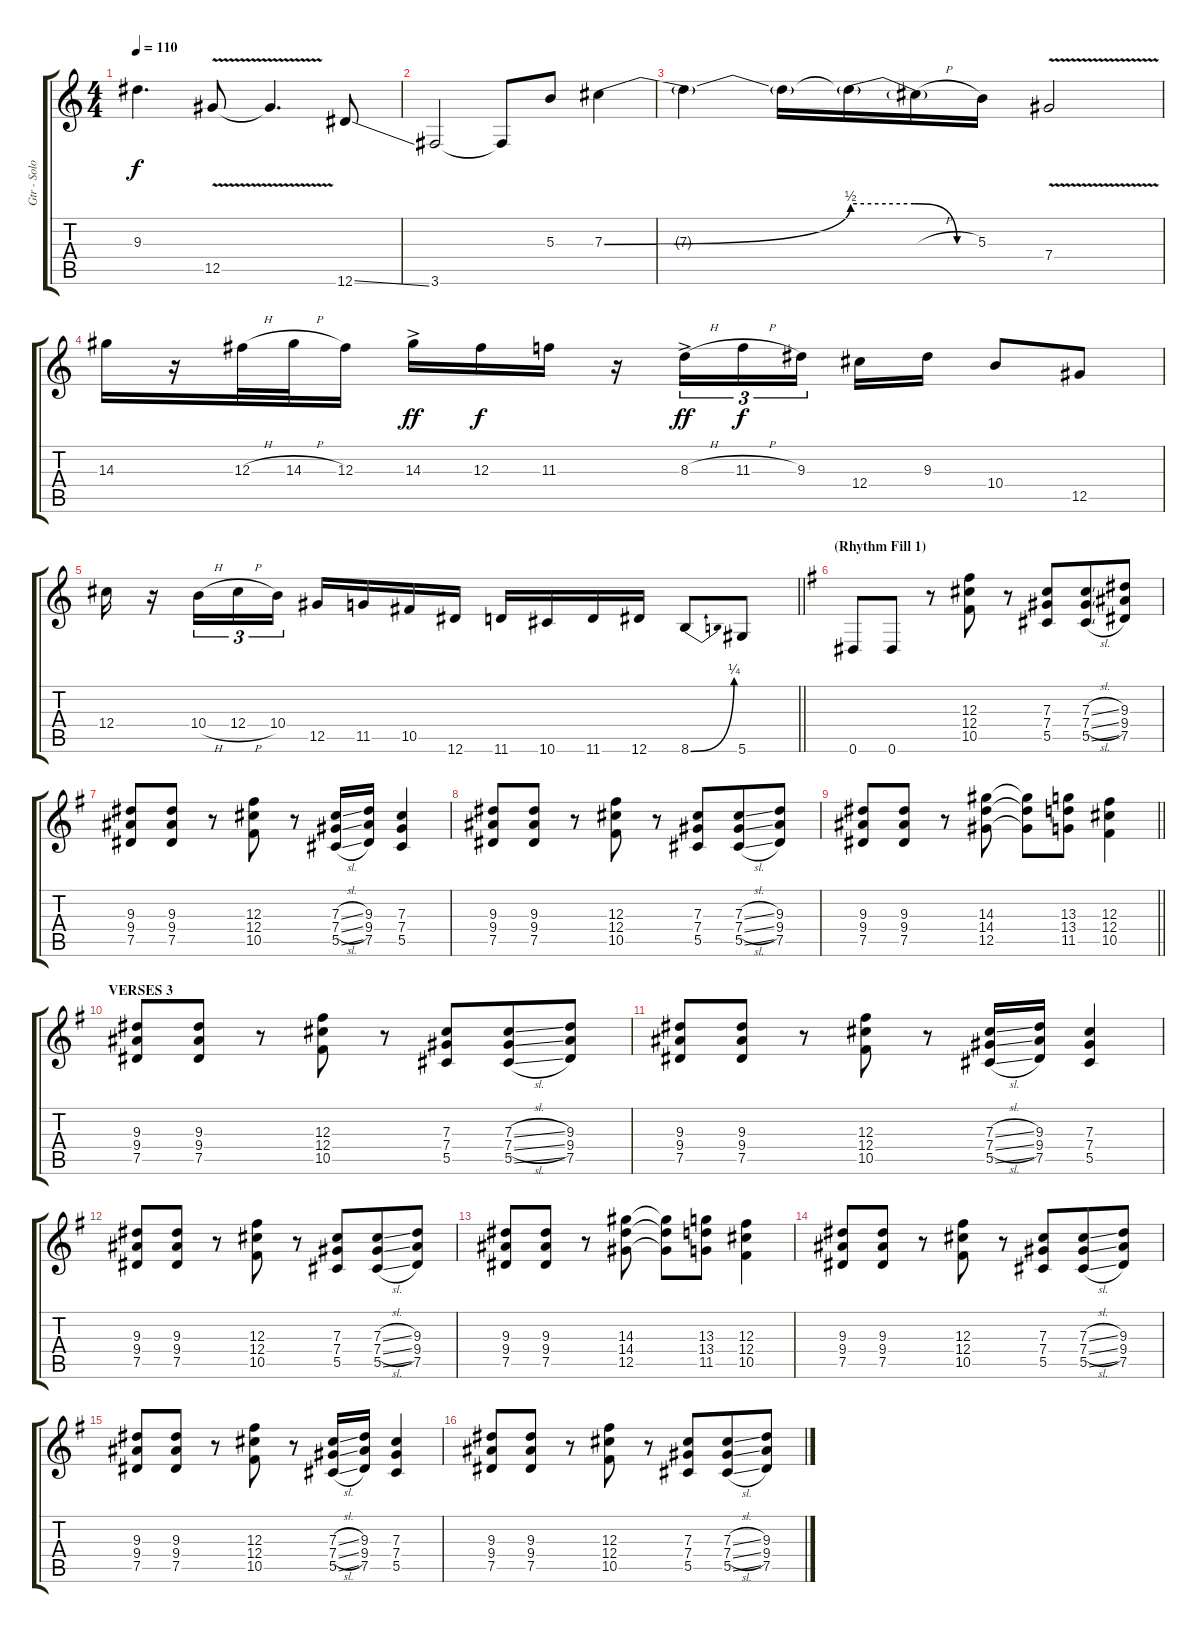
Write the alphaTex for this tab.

\track ("Gtr - Solo" "Gtr - Solo") {instrument overdrivenguitar}
\staff {score tabs}
\tuning (Eb4 Bb3 Gb3 Db3 Ab2 Eb2) {hide}
\ts (4 4)
\tempo 110
\clef g2
\ks aminor
9.3{t}.4{d dy f} 12.5{v}.8 12.5{t}.4{d} 12.6{ss}.8 |
3.6.2 3.6{t}.8 5.3.8 7.3{be (bend 0 0 60 2)}.4 |
7.3{t}.4 7.3{t}.16 7.3{be (custom 0 2 30 2 50 0 60 0) t}.16 7.3{h t}.16 5.3.16 7.4{v}.2 |
14.3.16 r.16 12.3{h}.32 14.3{h}.32 12.3.16 14.3{ac}.16{dy ff} 12.3.16{dy f} 11.3.16 r.16 8.3{h ac}.16{tu (3 2) dy ff} 11.3{h}.16{tu (3 2) dy f} 9.3.16{tu (3 2) beam splitsecondary} 12.4.16 9.3.16 10.4.8 12.5.8 |
\barLineRight lightlight
12.4.16 r.16 10.4{h}.16{tu (3 2)} 12.4{h}.16{tu (3 2)} 10.4.16{tu (3 2)} 12.5.16 11.5.16 10.5.16 12.6.16 11.6.16 10.6.16 11.6.16 12.6.16 8.6{be (bend 0 0 60 1)}.8 5.6.8 |
\section ("" "(Rhythm Fill 1)")
\ks eminor
0.6.8{volume 8 balance 13} 0.6.8 r.8 (12.3 12.4 10.5).8 r.8 (7.3 7.4 5.5).8{beam merge} (7.3{sl} 7.4{sl} 5.5{sl}).8 (9.3 9.4 7.5).8 |
(9.3 9.4 7.5).8 (9.3 9.4 7.5).8 r.8 (12.3 12.4 10.5).8 r.8 (7.3{sl} 7.4{sl} 5.5{sl}).16{beam merge} (9.3 9.4 7.5).16 (7.3 7.4 5.5).4 |
(9.3 9.4 7.5).8 (9.3 9.4 7.5).8 r.8 (12.3 12.4 10.5).8 r.8 (7.3 7.4 5.5).8{beam merge} (7.3{sl} 7.4{sl} 5.5{sl}).8 (9.3 9.4 7.5).8 |
\barLineRight lightlight
(9.3 9.4 7.5).8 (9.3 9.4 7.5).8 r.8 (14.3 14.4 12.5).8 (14.3{t} 14.4{t} 12.5{t}).8 (13.3 13.4 11.5).8 (12.3 12.4 10.5).4 |
\section ("" "VERSES 3")
(9.3 9.4 7.5).8 (9.3 9.4 7.5).8 r.8 (12.3 12.4 10.5).8 r.8 (7.3 7.4 5.5).8{beam merge} (7.3{sl} 7.4{sl} 5.5{sl}).8 (9.3 9.4 7.5).8 |
(9.3 9.4 7.5).8 (9.3 9.4 7.5).8 r.8 (12.3 12.4 10.5).8 r.8 (7.3{sl} 7.4{sl} 5.5{sl}).16{beam merge} (9.3 9.4 7.5).16 (7.3 7.4 5.5).4 |
(9.3 9.4 7.5).8 (9.3 9.4 7.5).8 r.8 (12.3 12.4 10.5).8 r.8 (7.3 7.4 5.5).8{beam merge} (7.3{sl} 7.4{sl} 5.5{sl}).8 (9.3 9.4 7.5).8 |
(9.3 9.4 7.5).8 (9.3 9.4 7.5).8 r.8 (14.3 14.4 12.5).8 (14.3{t} 14.4{t} 12.5{t}).8 (13.3 13.4 11.5).8 (12.3 12.4 10.5).4 |
(9.3 9.4 7.5).8 (9.3 9.4 7.5).8 r.8 (12.3 12.4 10.5).8 r.8 (7.3 7.4 5.5).8{beam merge} (7.3{sl} 7.4{sl} 5.5{sl}).8 (9.3 9.4 7.5).8 |
(9.3 9.4 7.5).8 (9.3 9.4 7.5).8 r.8 (12.3 12.4 10.5).8 r.8 (7.3{sl} 7.4{sl} 5.5{sl}).16{beam merge} (9.3 9.4 7.5).16 (7.3 7.4 5.5).4 |
(9.3 9.4 7.5).8 (9.3 9.4 7.5).8 r.8 (12.3 12.4 10.5).8 r.8 (7.3 7.4 5.5).8{beam merge} (7.3{sl} 7.4{sl} 5.5{sl}).8 (9.3 9.4 7.5).8
